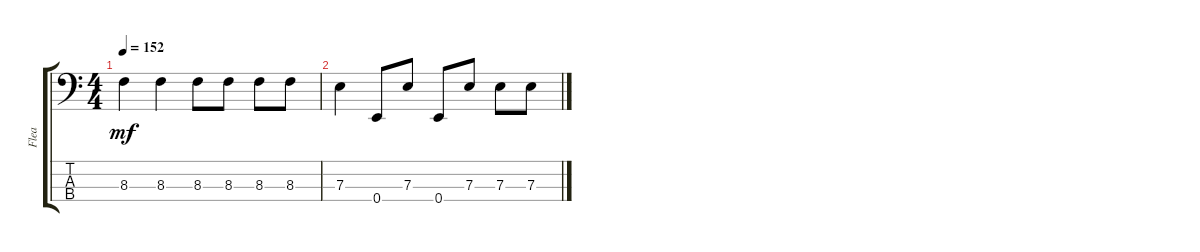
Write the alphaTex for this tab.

\track ("Flea" "Flea") {instrument electricbassfinger}
\staff {score tabs}
\tuning (G2 D2 A1 E1) {hide}
\ts (4 4)
\tempo 152
\clef f4
\ks c
8.3.4{dy mf} 8.3.4 8.3.8 8.3.8 8.3.8 8.3.8 |
7.3.4 0.4.8 7.3.8 0.4.8 7.3.8 7.3.8 7.3.8
